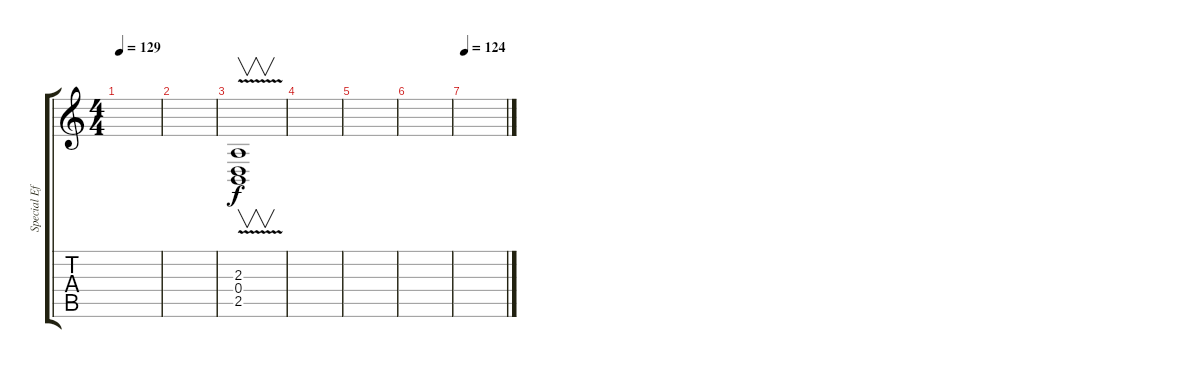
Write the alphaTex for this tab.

\track ("Special Effects" "Special Ef") {instrument lead8bassandlead}
\staff {score tabs}
\tuning (E4 B3 G3 D3 A2 E2) {hide}
\ts (4 4)
\tempo 129
\clef g2
\ks c
|
|
(2.3 0.4{v} 2.5).1{v} |
|
|
|
\tempo 124
